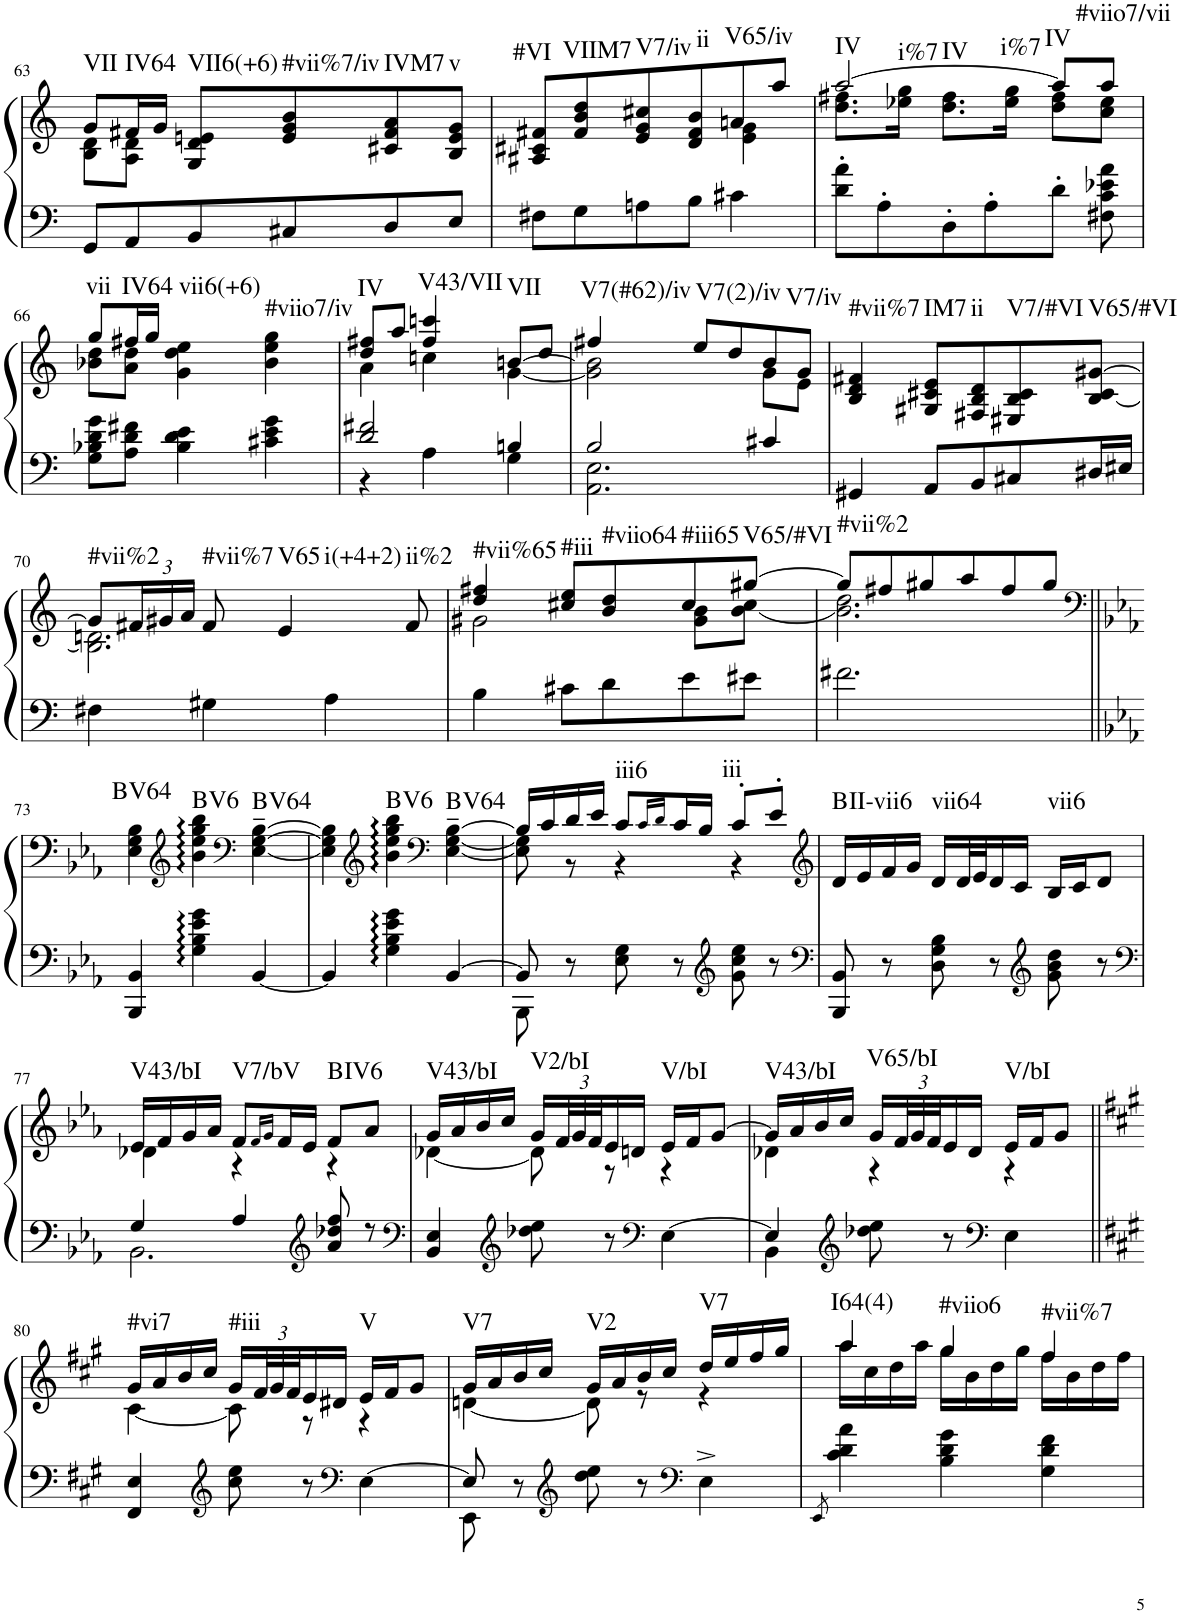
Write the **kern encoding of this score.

**kern	**kern	**harte
*part1	*part1	*part1
*staff2	*staff1	*
*I"Piano	*	*
*I'Pno.	*	*
!!LO:PB:g=z
*clefF4	*clefG2	*
*k[]	*k[]	*
*M3/4	*M3/4	*
=63	=63	=63
*	*^	*
!	!	!	!LO:H:kt=VII
8GG/L	8g/L	8B\ 8d\L	N
!	!	!	!LO:H:kt=IV64
8AA/	16f#X/L	8A\ 8d\J	N
.	16g/JJ	.	.
!	!	!	!LO:H:kt=VII6(+6)
8BB/	8G/ 8d/ 8en/L	2ryy	N
!	!	!	!LO:H:kt=#vii%7/iv
8C#X/	8e/ 8g/ 8b/	.	N
!	!	!	!LO:H:kt=IVM7
8D/	8c#X/ 8f#/ 8a/	.	N
!	!	!	!LO:H:kt=v
8E/J	8B/ 8e/ 8g/J	.	N
=64	=64	=64	=64
!	!	!	!LO:H:kt=#VI
8F#X\L	8A#X/ 8c#X/ 8f#X/L	2ryy	N
!	!	!	!LO:H:kt=VIIM7
8G\	8f#/ 8b/ 8dd/	.	N
!	!	!	!LO:H:kt=V7/iv
8An\	8e/ 8g/ 8cc#X/	.	N
!	!	!	!LO:H:kt=ii
8B\J	8d/ 8f#/ 8b/	.	N
!	!	!	!LO:H:kt=V65/iv
4c#X\	8an/	4e\ 4g\	N
.	8aa/J	.	.
=65	=65	=65	=65
!	!	!	!LO:H:n=1:kt=IV
!	!	!	!LO:H:n=2:kt=i%7
!	!	!	!LO:H:n=3:kt=IV
!	!	!	!LO:H:n=4:kt=i%7
8d\' 8a\'L	[2aa/	8.dd\ 8.ff#X\L	N N N N
8A'\	.	.	.
.	.	16ee-X\ 16gg\Jk	.
8D'\	.	8.dd\ 8.ff#\L	.
8A'\	.	.	.
.	.	16ee-\ 16gg\Jk	.
!	!	!	!LO:H:kt=IV
8d'\J	8aa/L]	8dd\ 8ff#\L	N
!	!	!	!LO:H:kt=#viio7/vii
8F#X\ 8c\ 8e-X\ 8a\	8aa/J	8cc\ 8ee-\J	N
!!LO:LB:g=z	!!
=66	=66	=66	=66
!	!	!	!LO:H:kt=vii
8G\ 8B-X\ 8d\ 8g\L	8gg/L	8b-X\ 8dd\L	N
!	!	!	!LO:H:kt=IV64
8A\ 8d\ 8f#X\J	16ff#X/L	8a\ 8dd\J	N
.	16gg/JJ	.	.
!	!	!	!LO:H:kt=vii6(+6)
4B-\ 4d\ 4e\	4g\ 4dd\ 4ee\	2ryy	N
!	!	!	!LO:H:kt=#viio7/iv
4c#X\ 4e\ 4g\	4b-\ 4ee\ 4gg\	.	N
=67	=67	=67	=67
*^	*	*	*
!	!	!	!	!LO:H:kt=IV
2d/ 2f#X/	4r	8dd/ 8ff#X/L	4a\	N
.	.	8aa/J	.	.
!	!	!	!	!LO:H:kt=V43/VII
.	4A\	4ff#/ 4cccn/	4ccn\	N
!	!	!	!	!LO:H:kt=VII
4Bn/	4G\	[8bn/L	[4g\	N
.	.	8dd/J	.	.
=68	=68	=68	=68	=68
!	!	!	!	!LO:H:kt=V7(#62)/iv
2B/	2.AA\ 2.E\	4ff#X/	2g\] 2b\]	N
!	!	!	!	!LO:H:kt=V7(2)/iv
.	.	8ee/L	.	N
.	.	8dd/	.	.
4c#X/	.	8b/	8g\L	.
!	!	!	!	!LO:H:kt=V7/iv
.	.	8g/J	8e\J	N
*v	*v	*	*	*
=69	=69	=69	=69
!	!	!	!LO:H:kt=#vii%7
*	*v	*v	*
4GG#X/	4B/ 4d/ 4f#X/	N
!	!	!LO:H:kt=IM7
8AA/L	8G#X/ 8c#X/ 8e/L	N
!	!	!LO:H:kt=ii
8BB/	8F#X/ 8B/ 8d/	N
!	!	!LO:H:kt=V7/#VI
8C#X/	8E#X/ 8B/ 8c#/	N
!	!	!LO:H:kt=V65/#VI
16D#X/L	[8B/ 8c#/ [8g#X/J	N
16E#X/JJ	.	.
!!LO:LB:g=z
=70	=70	=70
*	*^	*
!	!	!	!LO:H:kt=#vii%2
4F#X\	8g#/L]	2.B\] 2.dn\	N
*	*Xbrackettup	*	*
.	24f#X/L	.	.
.	24g#X/	.	.
.	24a/JJ	.	.
!	!	!	!LO:H:kt=#vii%7
4G#X\	8f#/	.	N
!	!	!	!LO:H:n=1:kt=V65
!	!	!	!LO:H:n=2:kt=i(+4+2)
.	4e/	.	N N
4A\	.	.	.
!	!	!	!LO:H:kt=ii%2
.	8f#/	.	N
=71	=71	=71	=71
!	!	!	!LO:H:kt=#vii%65
4B\	4dd/ 4ff#X/	2g#X\	N
!	!	!	!LO:H:kt=#iii
8c#X\L	8cc#X/ 8ee/L	.	N
!	!	!	!LO:H:kt=#viio64
8d\	8b/ 8dd/	.	N
!	!	!	!LO:H:kt=#iii65
8e\	8cc#/	8g#\ 8b\L	N
!	!	!	!LO:H:kt=V65/#VI
8e#X\J	[8gg#X/J	[8b\ 8cc#\J	N
=72	=72	=72	=72
!	!	!	!LO:H:kt=#vii%2
2.f#X\	8gg#/L]	2.b\] 2.dd\	N
.	8ff#X/	.	.
.	8gg#X/	.	.
.	8aa/	.	.
.	8ff#/	.	.
.	8gg#/J	.	.
*	*v	*v	*
!!LO:LB:g=z
=73||	=73||	=73||
*	*clefF4	*
*k[b-e-a-]	*k[b-e-a-]	*
!	!	!LO:H:kt=64
4BBB-/ 4BB-/	4E-\ 4G\ 4B-\	B:maj
*	*clefG2	*
!	!	!LO:H:kt=6
4G\:: 4B-\:: 4e-\:: 4g\::	4b-\ 4ee-\ 4gg\ 4bb-\	B:maj6
*	*clefF4	*
!	!	!LO:H:kt=64
[4BB-/	[4E-\~ [4G\~ [4B-\~	B:maj
=74	=74	=74
4BB-/]	4E-\] 4G\] 4B-\]	.
*	*clefG2	*
!	!	!LO:H:kt=6
4G\:: 4B-\:: 4e-\:: 4g\::	4b-\ 4ee-\ 4gg\ 4bb-\	B:maj6
*	*clefF4	*
!	!	!LO:H:kt=64
[4BB-/	[4E-\~ [4G\~ [4B-\~	B:maj
=75	=75	=75
*^	*^	*
8BB-/]	8BBB-\	16B-/LL]	8E-\] 8G\]	.
.	.	16c/	.	.
8r	8ryy	16d/	8r	.
.	.	16e-/JJ	.	.
!	!	!	!	!LO:H:kt=iii6
8E-\ 8G\	2ryy	8c/L	4r	N
.	.	16qc/LL	.	.
.	.	16qd/JJ	.	.
8r	.	16c/L	.	.
.	.	16B-/JJ	.	.
*clefG2	*	*	*	*
!	!	!	!	!LO:H:kt=iii
8g\ 8cc\ 8ee-\	.	8c'/L	4r	N
8r	.	8e-'/J	.	.
*v	*v	*	*	*
*	*v	*v	*
=76	=76	=76
*clefF4	*clefG2	*
!	!	!LO:H:kt=6
8BBB-/ 8BB-/	16d/LL	B:maj6
.	16e-/	.
8r	16f/	.
.	16g/JJ	.
!	!	!LO:H:kt=vii64
8D\ 8G\ 8B-\	16d/LL	N
.	32d/L	.
.	32e-/J	.
8r	16d/	.
.	16c/JJ	.
*clefG2	*	*
!	!	!LO:H:kt=vii6
8g\ 8b-\ 8dd\	16B-/LL	N
.	16c/J	.
8r	8d/J	.
!!LO:LB:g=z
=77	=77	=77
*clefF4	*	*
*^	*^	*
!	!	!	!	!LO:H:kt=V43/bI
4G/	2.BB-\	16e-/LL	4d-X\	N
.	.	16f/	.	.
.	.	16g/	.	.
.	.	16a-/JJ	.	.
!	!	!	!	!LO:H:kt=V7/bV
4A-/	.	8f/L	4r	N
.	.	16qf/LL	.	.
.	.	16qg/JJ	.	.
.	.	16f/L	.	.
.	.	16e-/JJ	.	.
*clefG2	*	*	*	*
!	!	!	!	!LO:H:kt=6
8a-/ 8dd-X/ 8ff/	.	8f/L	4r	B:maj6
8r	.	8a-/J	.	.
*v	*v	*	*	*
=78	=78	=78	=78
*clefF4	*	*	*
!	!	!	!LO:H:kt=V43/bI
4BB-/ 4E-/	16g/LL	[4d-X\	N
.	16a-/	.	.
.	16b-/	.	.
.	16cc/JJ	.	.
*clefG2	*	*	*
!	!	!	!LO:H:kt=V2/bI
8dd-X\ 8ee-\	16g/LL	8d-\]	N
.	48f/L	.	.
.	48g/	.	.
.	48f/J	.	.
8r	16e-/	8r	.
.	16dn/JJ	.	.
*clefF4	*	*	*
!	!	!	!LO:H:kt=V/bI
[4E-\	16e-/LL	4r	N
.	16f/J	.	.
.	[8g/J	.	.
=79	=79	=79	=79
*^	*	*	*
!	!	!	!	!LO:H:kt=V43/bI
4E-/]	4BB-\	16g/LL]	4d-X\	N
.	.	16a-/	.	.
.	.	16b-/	.	.
.	.	16cc/JJ	.	.
*clefG2	*	*	*	*
!	!	!	!	!LO:H:kt=V65/bI
8dd-X\ 8ee-\	2ryy	16g/LL	4r	N
.	.	48f/L	.	.
.	.	48g/	.	.
.	.	48f/J	.	.
8r	.	16e-/	.	.
.	.	16d-/JJ	.	.
*clefF4	*	*	*	*
!	!	!	!	!LO:H:kt=V/bI
4E-\	.	16e-/LL	4r	N
.	.	16f/J	.	.
.	.	8g/J	.	.
*v	*v	*	*	*
!!LO:LB:g=z	!!
=80||	=80||	=80||	=80||
*k[f#c#g#]	*k[f#c#g#]	*	*
!	!	!	!LO:H:kt=#vi7
4FF#/ 4E/	16g#/LL	[4c#\	N
.	16a/	.	.
.	16b/	.	.
.	16cc#/JJ	.	.
*clefG2	*	*	*
!	!	!	!LO:H:kt=#iii
8cc#\ 8ee\	16g#/LL	8c#\]	N
.	48f#/L	.	.
.	48g#/	.	.
.	48f#/J	.	.
8r	16e/	8r	.
.	16d#X/JJ	.	.
*clefF4	*	*	*
!	!	!	!LO:H:kt=V
[4E\	16e/LL	4r	N
.	16f#/J	.	.
.	8g#/J	.	.
=81	=81	=81	=81
*^	*	*	*
!	!	!	!	!LO:H:kt=V7
8E/]	8EE\	16g#/LL	[4dn\	N
.	.	16a/	.	.
8r	8ryy	16b/	.	.
.	.	16cc#/JJ	.	.
*clefG2	*	*	*	*
!	!	!	!	!LO:H:kt=V2
8dd\ 8ee\	2ryy	16g#/LL	8d\]	N
.	.	16a/	.	.
8r	.	16b/	8r	.
.	.	16cc#/JJ	.	.
*clefF4	*	*	*	*
!	!	!	!	!LO:H:kt=V7
4E^\	.	16dd/LL	4r	N
.	.	16ee/	.	.
.	.	16ff#/	.	.
.	.	16gg#/JJ	.	.
*v	*v	*	*	*
=82	=82	=82	=82
8qEE/	.	.	.
!	!	!	!LO:H:kt=I64(4)
4c#\ 4d\ 4a\	4aa/	16aa\LL	N
.	.	16cc#\	.
.	.	16dd\	.
.	.	16aa\JJ	.
!	!	!	!LO:H:kt=#viio6
4B\ 4d\ 4g#\	4gg#/	16gg#\LL	N
.	.	16b\	.
.	.	16dd\	.
.	.	16gg#\JJ	.
!	!	!	!LO:H:kt=#vii%7
4G#\ 4d\ 4f#\	4ff#/	16ff#\LL	N
.	.	16b\	.
.	.	16dd\	.
.	.	16ff#\JJ	.
*	*v	*v	*
=	=	=
*-	*-	*-
